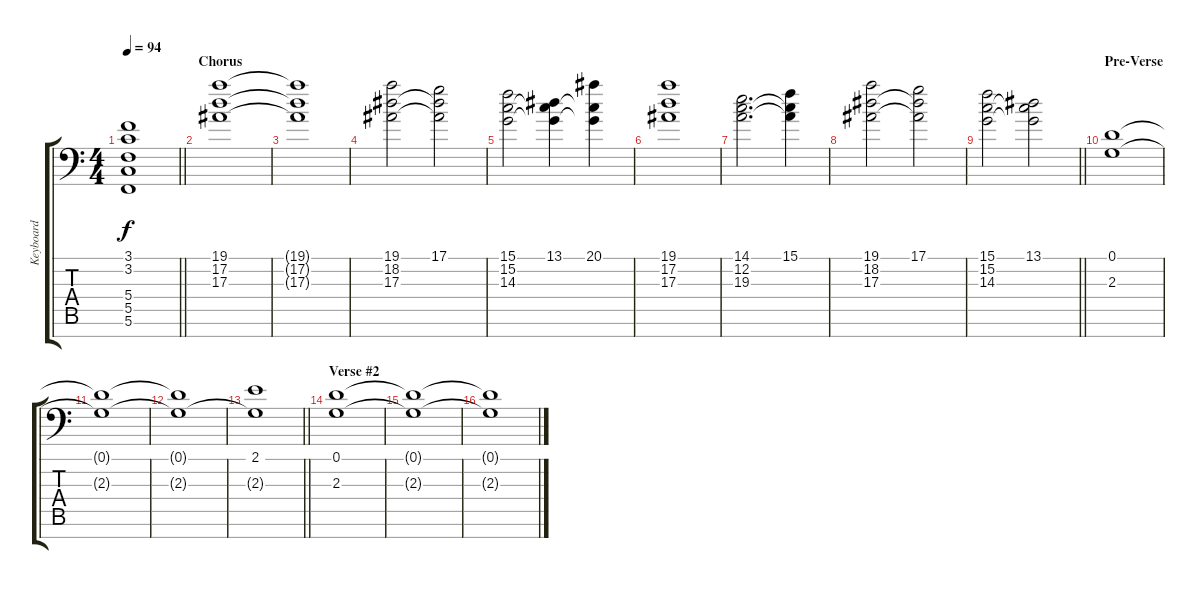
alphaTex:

\track ("Keyboard" "Keyboard") {instrument stringensemble1}
\staff {score tabs}
\tuning (D4 A3 F3 C3 G2 C2 A1) {hide}
\ts (4 4)
\tempo 94
\clef f4
\barLineRight lightlight
\ks c
(3.1 3.2 5.4 5.5 5.6).1{dy f} |
\section ("" "Chorus")
(19.1 17.2 17.3).1 |
(19.1{t} 17.2{t} 17.3{t}).1 |
(19.1 18.2 17.3).2 (17.1 18.2{t} 17.3{t}).2 |
(15.1 15.2 14.3).2 (13.1 15.2{t} 14.3{t}).4 (20.1 15.2{t} 14.3{t}).4 |
(19.1 17.2 17.3).1 |
(14.1 12.2 19.3).2{d} (15.1 12.2{t} 19.3{t}).4 |
(19.1 18.2 17.3).2 (17.1 18.2{t} 17.3{t}).2 |
\barLineRight lightlight
(15.1 15.2 14.3).2 (13.1 15.2{t} 14.3{t}).2 |
\section ("" "Pre-Verse")
(0.1 2.3).1 |
(0.1{t} 2.3{t}).1 |
(0.1{t} 2.3{t}).1 |
\barLineRight lightlight
(2.1 2.3{t}).1 |
\section ("" "Verse #2")
(0.1 2.3).1 |
(0.1{t} 2.3{t}).1 |
(0.1{t} 2.3{t}).1
